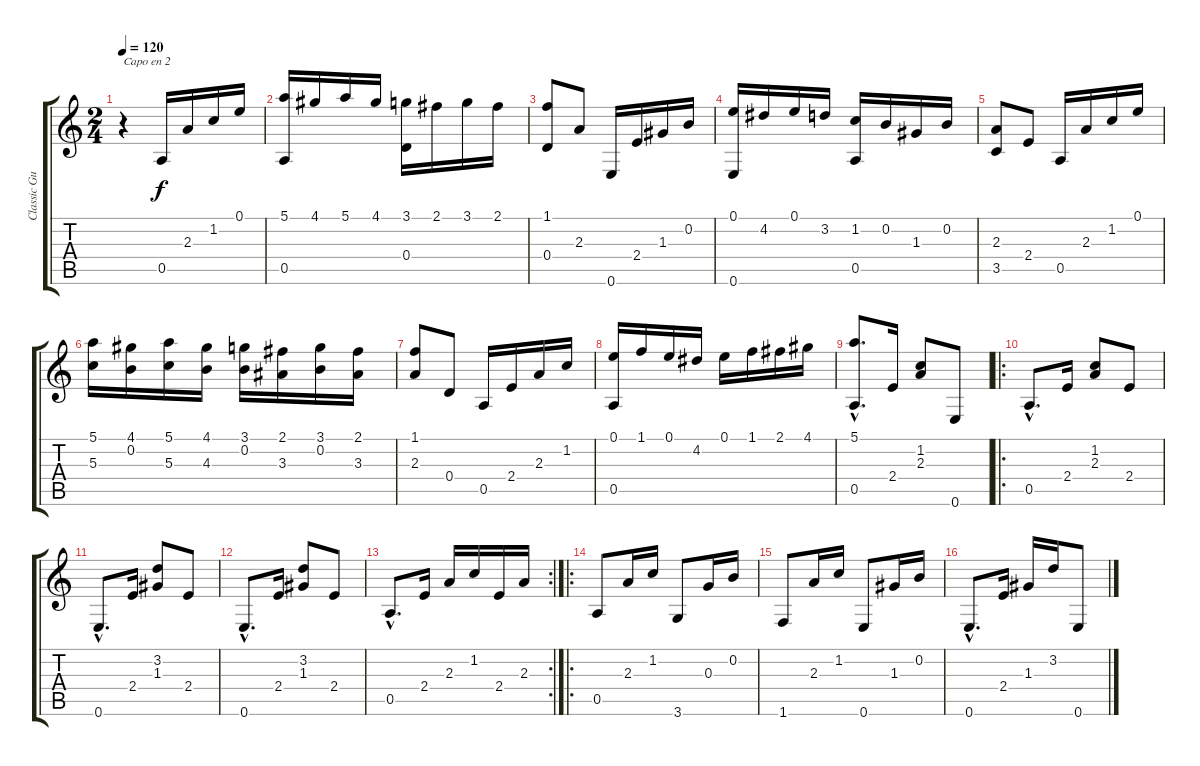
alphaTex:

\track ("Classic Guitar" "Classic Gu") {instrument acousticguitarnylon}
\staff {score tabs}
\tuning (E4 B3 G3 D3 A2 E2) {hide}
\ts (2 4)
\tempo 120
\clef g2
\ks c
r.4{txt "Capo en 2" dy f instrument acousticguitarnylon} 0.5.16 2.3.16 1.2.16 0.1.16 |
(5.1 0.5).16 4.1.16 5.1.16 4.1.16 (3.1 0.4).16 2.1.16 3.1.16 2.1.16 |
(1.1 0.4).8 2.3.8 0.6.16 2.4.16 1.3.16 0.2.16 |
(0.1 0.6).16 4.2.16 0.1.16 3.2.16 (1.2 0.5).16 0.2.16 1.3.16 0.2.16 |
(2.3 3.5).8 2.4.8 0.5.16 2.3.16 1.2.16 0.1.16 |
(5.1 5.3).16 (4.1 0.2).16 (5.1 5.3).16 (4.1 4.3).16 (3.1 0.2).16 (2.1 3.3).16 (3.1 0.2).16 (2.1 3.3).16 |
(1.1 2.3).8 0.4.8 0.5.16 2.4.16 2.3.16 1.2.16 |
(0.1 0.5).16 1.1.16 0.1.16 4.2.16 0.1.16 1.1.16 2.1.16 4.1.16 |
(5.1{hac} 0.5{hac}).8{d} 2.4.16 (1.2 2.3).8 0.6.8 |
\ro
0.5{hac}.8{d} 2.4.16 (1.2 2.3).8 2.4.8 |
0.6{hac}.8{d} 2.4.16 (3.2 1.3).8 2.4.8 |
0.6{hac}.8{d} 2.4.16 (3.2 1.3).8 2.4.8 |
\rc 2
0.5{hac}.8{d} 2.4.16 2.3.16 1.2.16 2.4.16 2.3.16 |
\ro
0.5.8 2.3.16 1.2.16 3.6.8 0.3.16 0.2.16 |
1.6.8 2.3.16 1.2.16 0.6.8 1.3.16 0.2.16 |
0.6{hac}.8{d} 2.4.16 1.3.16 3.2.16 0.6.8
